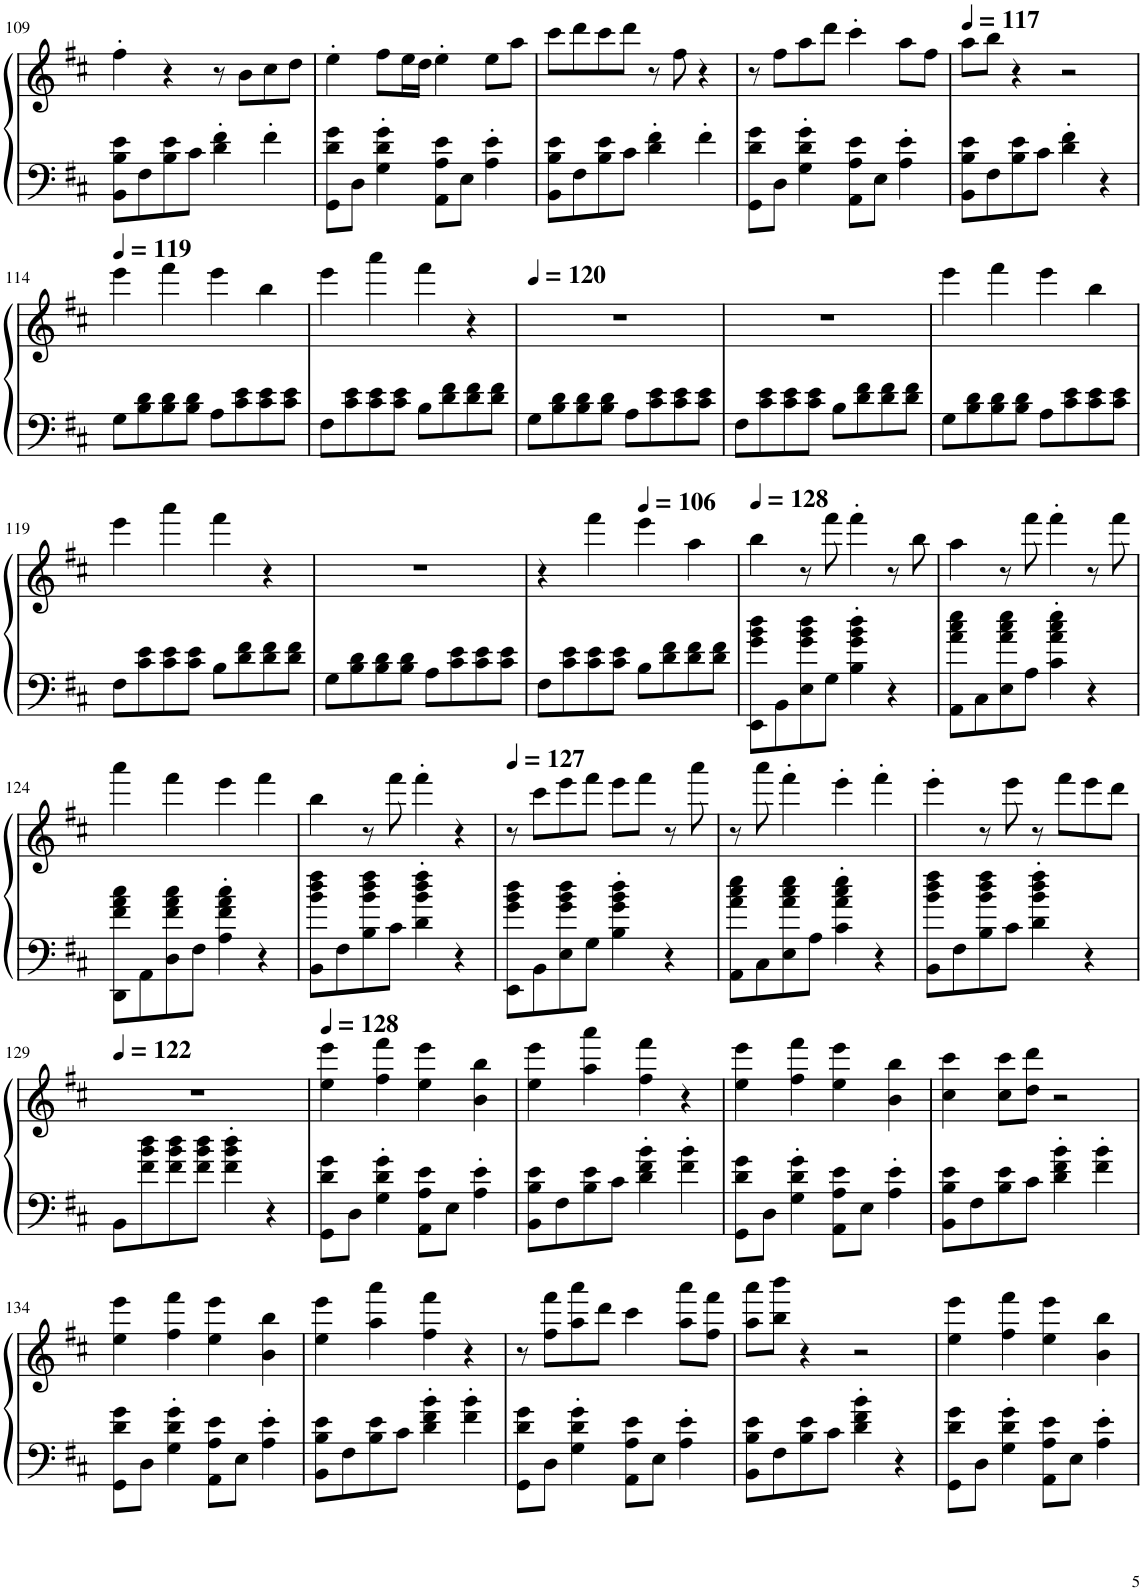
**kern	**kern
*part1	*part1
*staff2	*staff1
*I"钢琴, Piano 1	*
*I'Pno.	*
!!LO:PB:g=z
*clefF4	*clefG2
*k[f#c#]	*k[f#c#]
*M4/4	*M4/4
=109	=109
8BB\ 8B\ 8e\L	4ff#'\
8F#\	.
8B\ 8e\	4r
8c#\J	.
4d\' 4f#\'	8r
.	8b\L
4f#'\	8cc#\
.	8dd\J
=110	=110
8GG\ 8d\ 8g\L	4ee'\
8D\J	.
4G\' 4d\' 4g\'	8ff#\L
.	16ee\L
.	16dd\JJ
8AA\ 8A\ 8e\L	4ee'\
8E\J	.
4A\' 4e\'	8ee\L
.	8aa\J
=111	=111
8BB\ 8B\ 8e\L	8ccc#\L
8F#\	8ddd\
8B\ 8e\	8ccc#\
8c#\J	8ddd\J
4d\' 4f#\'	8r
.	8ff#\
4f#'\	4r
=112	=112
8GG\ 8d\ 8g\L	8r
8D\J	8ff#\L
4G\' 4d\' 4g\'	8aa\
.	8ddd\J
8AA\ 8A\ 8e\L	4ccc#'\
8E\J	.
4A\' 4e\'	8aa\L
.	8ff#\J
=113	=113
*	*MM117
8BB\ 8B\ 8e\L	8aa\L
8F#\	8bb\J
8B\ 8e\	4r
8c#\J	.
4d\' 4f#\'	2r
4r	.
!!LO:LB:g=z
=114	=114
*	*MM119
8G\L	4eee\
8B\ 8d\	.
8B\ 8d\	4fff#\
8B\ 8d\J	.
8A\L	4eee\
8c#\ 8e\	.
8c#\ 8e\	4bb\
8c#\ 8e\J	.
=115	=115
8F#\L	4eee\
8c#\ 8e\	.
8c#\ 8e\	4aaa\
8c#\ 8e\J	.
8B\L	4fff#\
8d\ 8f#\	.
8d\ 8f#\	4r
8d\ 8f#\J	.
=116	=116
*	*MM120
8G\L	1r
8B\ 8d\	.
8B\ 8d\	.
8B\ 8d\J	.
8A\L	.
8c#\ 8e\	.
8c#\ 8e\	.
8c#\ 8e\J	.
=117	=117
8F#\L	1r
8c#\ 8e\	.
8c#\ 8e\	.
8c#\ 8e\J	.
8B\L	.
8d\ 8f#\	.
8d\ 8f#\	.
8d\ 8f#\J	.
=118	=118
8G\L	4eee\
8B\ 8d\	.
8B\ 8d\	4fff#\
8B\ 8d\J	.
8A\L	4eee\
8c#\ 8e\	.
8c#\ 8e\	4bb\
8c#\ 8e\J	.
!!LO:LB:g=z
=119	=119
8F#\L	4eee\
8c#\ 8e\	.
8c#\ 8e\	4aaa\
8c#\ 8e\J	.
8B\L	4fff#\
8d\ 8f#\	.
8d\ 8f#\	4r
8d\ 8f#\J	.
=120	=120
8G\L	1r
8B\ 8d\	.
8B\ 8d\	.
8B\ 8d\J	.
8A\L	.
8c#\ 8e\	.
8c#\ 8e\	.
8c#\ 8e\J	.
=121	=121
8F#\L	4r
8c#\ 8e\	.
8c#\ 8e\	4fff#\
8c#\ 8e\J	.
*	*MM106
8B\L	4eee\
8d\ 8f#\	.
8d\ 8f#\	4aa\
8d\ 8f#\J	.
=122	=122
*	*MM128
8EE\ 8g\ 8b\ 8dd\L	4bb\
8BB\	.
8E\ 8g\ 8b\ 8dd\	8r
8G\J	8fff#\
4B\' 4g\' 4b\' 4dd\'	4fff#'\
4r	8r
.	8bb\
=123	=123
8AA\ 8a\ 8cc#\ 8ee\L	4aa\
8C#\	.
8E\ 8a\ 8cc#\ 8ee\	8r
8A\J	8fff#\
4c#\' 4a\' 4cc#\' 4ee\'	4fff#'\
4r	8r
.	8fff#\
!!LO:LB:g=z
=124	=124
8DD\ 8f#\ 8a\ 8cc#\L	4aaa\
8AA\	.
8D\ 8f#\ 8a\ 8cc#\	4fff#\
8F#\J	.
4A\' 4f#\' 4a\' 4cc#\'	4eee\
4r	4fff#\
=125	=125
8BB\ 8b\ 8dd\ 8ff#\L	4bb\
8F#\	.
8B\ 8b\ 8dd\ 8ff#\	8r
8c#\J	8fff#\
4d\' 4b\' 4dd\' 4ff#\'	4fff#'\
4r	4r
=126	=126
*	*MM127
8EE\ 8g\ 8b\ 8dd\L	8r
8BB\	8ccc#\L
8E\ 8g\ 8b\ 8dd\	8eee\
8G\J	8fff#\J
4B\' 4g\' 4b\' 4dd\'	8eee\L
.	8fff#\J
4r	8r
.	8aaa\
=127	=127
8AA\ 8a\ 8cc#\ 8ee\L	8r
8C#\	8aaa\
8E\ 8a\ 8cc#\ 8ee\	4fff#'\
8A\J	.
4c#\' 4a\' 4cc#\' 4ee\'	4eee'\
4r	4fff#'\
=128	=128
8BB\ 8b\ 8dd\ 8ff#\L	4eee'\
8F#\	.
8B\ 8b\ 8dd\ 8ff#\	8r
8c#\J	8eee\
4d\' 4b\' 4dd\' 4ff#\'	8r
.	8fff#\L
4r	8eee\
.	8ddd\J
!!LO:LB:g=z
=129	=129
*	*MM122
8BB\L	1r
8f#\ 8b\ 8dd\	.
8f#\ 8b\ 8dd\	.
8f#\ 8b\ 8dd\J	.
4f#\' 4b\' 4dd\'	.
4r	.
=130	=130
*	*MM128
8GG\ 8d\ 8g\L	4ee\ 4eee\
8D\J	.
4G\' 4d\' 4g\'	4ff#\ 4fff#\
8AA\ 8A\ 8e\L	4ee\ 4eee\
8E\J	.
4A\' 4e\'	4b\ 4bb\
=131	=131
8BB\ 8B\ 8e\L	4ee\ 4eee\
8F#\	.
8B\ 8e\	4aa\ 4aaa\
8c#\J	.
4d\' 4f#\' 4b\'	4ff#\ 4fff#\
4f#\' 4b\'	4r
=132	=132
8GG\ 8d\ 8g\L	4ee\ 4eee\
8D\J	.
4G\' 4d\' 4g\'	4ff#\ 4fff#\
8AA\ 8A\ 8e\L	4ee\ 4eee\
8E\J	.
4A\' 4e\'	4b\ 4bb\
=133	=133
8BB\ 8B\ 8e\L	4cc#\ 4ccc#\
8F#\	.
8B\ 8e\	8cc#\ 8ccc#\L
8c#\J	8dd\ 8ddd\J
4d\' 4f#\' 4b\'	2r
4f#\' 4b\'	.
!!LO:LB:g=z
=134	=134
8GG\ 8d\ 8g\L	4ee\ 4eee\
8D\J	.
4G\' 4d\' 4g\'	4ff#\ 4fff#\
8AA\ 8A\ 8e\L	4ee\ 4eee\
8E\J	.
4A\' 4e\'	4b\ 4bb\
=135	=135
8BB\ 8B\ 8e\L	4ee\ 4eee\
8F#\	.
8B\ 8e\	4aa\ 4aaa\
8c#\J	.
4d\' 4f#\' 4b\'	4ff#\ 4fff#\
4f#\' 4b\'	4r
=136	=136
8GG\ 8d\ 8g\L	8r
8D\J	8ff#\ 8fff#\L
4G\' 4d\' 4g\'	8aa\ 8aaa\
.	8ddd\J
8AA\ 8A\ 8e\L	4ccc#\
8E\J	.
4A\' 4e\'	8aa\ 8aaa\L
.	8ff#\ 8fff#\J
=137	=137
8BB\ 8B\ 8e\L	8aa\ 8aaa\L
8F#\	8bb\ 8bbb\J
8B\ 8e\	4r
8c#\J	.
4d\' 4f#\' 4b\'	2r
4r	.
=138	=138
8GG\ 8d\ 8g\L	4ee\ 4eee\
8D\J	.
4G\' 4d\' 4g\'	4ff#\ 4fff#\
8AA\ 8A\ 8e\L	4ee\ 4eee\
8E\J	.
4A\' 4e\'	4b\ 4bb\
=	=
*-	*-
